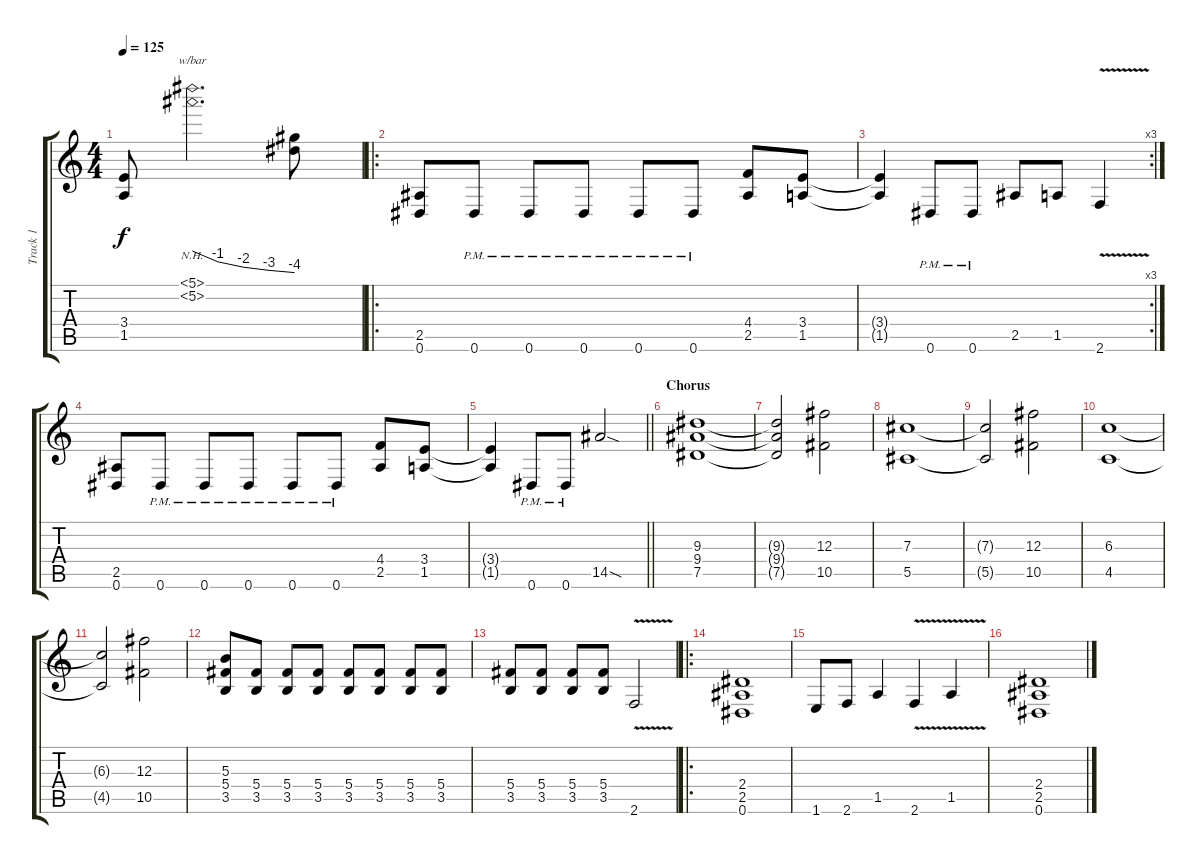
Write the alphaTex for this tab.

\track ("Track 1" "Track 1") {instrument distortionguitar}
\staff {score tabs}
\tuning (Eb4 Bb3 Gb3 Db3 Ab2 Eb2) {hide}
\ts (4 4)
\tempo 125
\clef g2
\ks c
(3.4{t} 1.5{t}).8{dy f} (5.1{nh} 5.2{nh}).2{d tbe (custom default 0 0 15 -4 30 -8 45 -12 60 -16)} (5.1{t} 5.2{t}).8 |
\ro
(2.5 0.6).8 0.6{pm}.8 0.6{pm}.8 0.6{pm}.8 0.6{pm}.8 0.6{pm}.8 (4.4 2.5).8 (3.4 1.5).8 |
\rc 3
(3.4{t} 1.5{t}).4 0.6{pm}.8 0.6{pm}.8 2.5.8 1.5.8 2.6{v}.4 |
(2.5 0.6).8 0.6{pm}.8 0.6{pm}.8 0.6{pm}.8 0.6{pm}.8 0.6{pm}.8 (4.4 2.5).8 (3.4 1.5).8 |
\barLineRight lightlight
(3.4{t} 1.5{t}).4 0.6{pm}.8 0.6{pm}.8 14.5{sod}.2 |
\section ("" "Chorus")
(9.3 9.4 7.5).1 |
(9.3{t} 9.4{t} 7.5{t}).2 (12.3 10.5).2 |
(7.3 5.5).1 |
(7.3{t} 5.5{t}).2 (12.3 10.5).2 |
(6.3 4.5).1 |
(6.3{t} 4.5{t}).2 (12.3 10.5).2 |
(5.3 5.4 3.5).8 (5.4 3.5).8 (5.4 3.5).8 (5.4 3.5).8 (5.4 3.5).8 (5.4 3.5).8 (5.4 3.5).8 (5.4 3.5).8 |
(5.4 3.5).8 (5.4 3.5).8 (5.4 3.5).8 (5.4 3.5).8 2.6{v}.2 |
\ro
(2.4 2.5 0.6).1 |
1.6.8 2.6.8 1.5.4 2.6{v}.4 1.5{v}.4 |
(2.4 2.5 0.6).1
